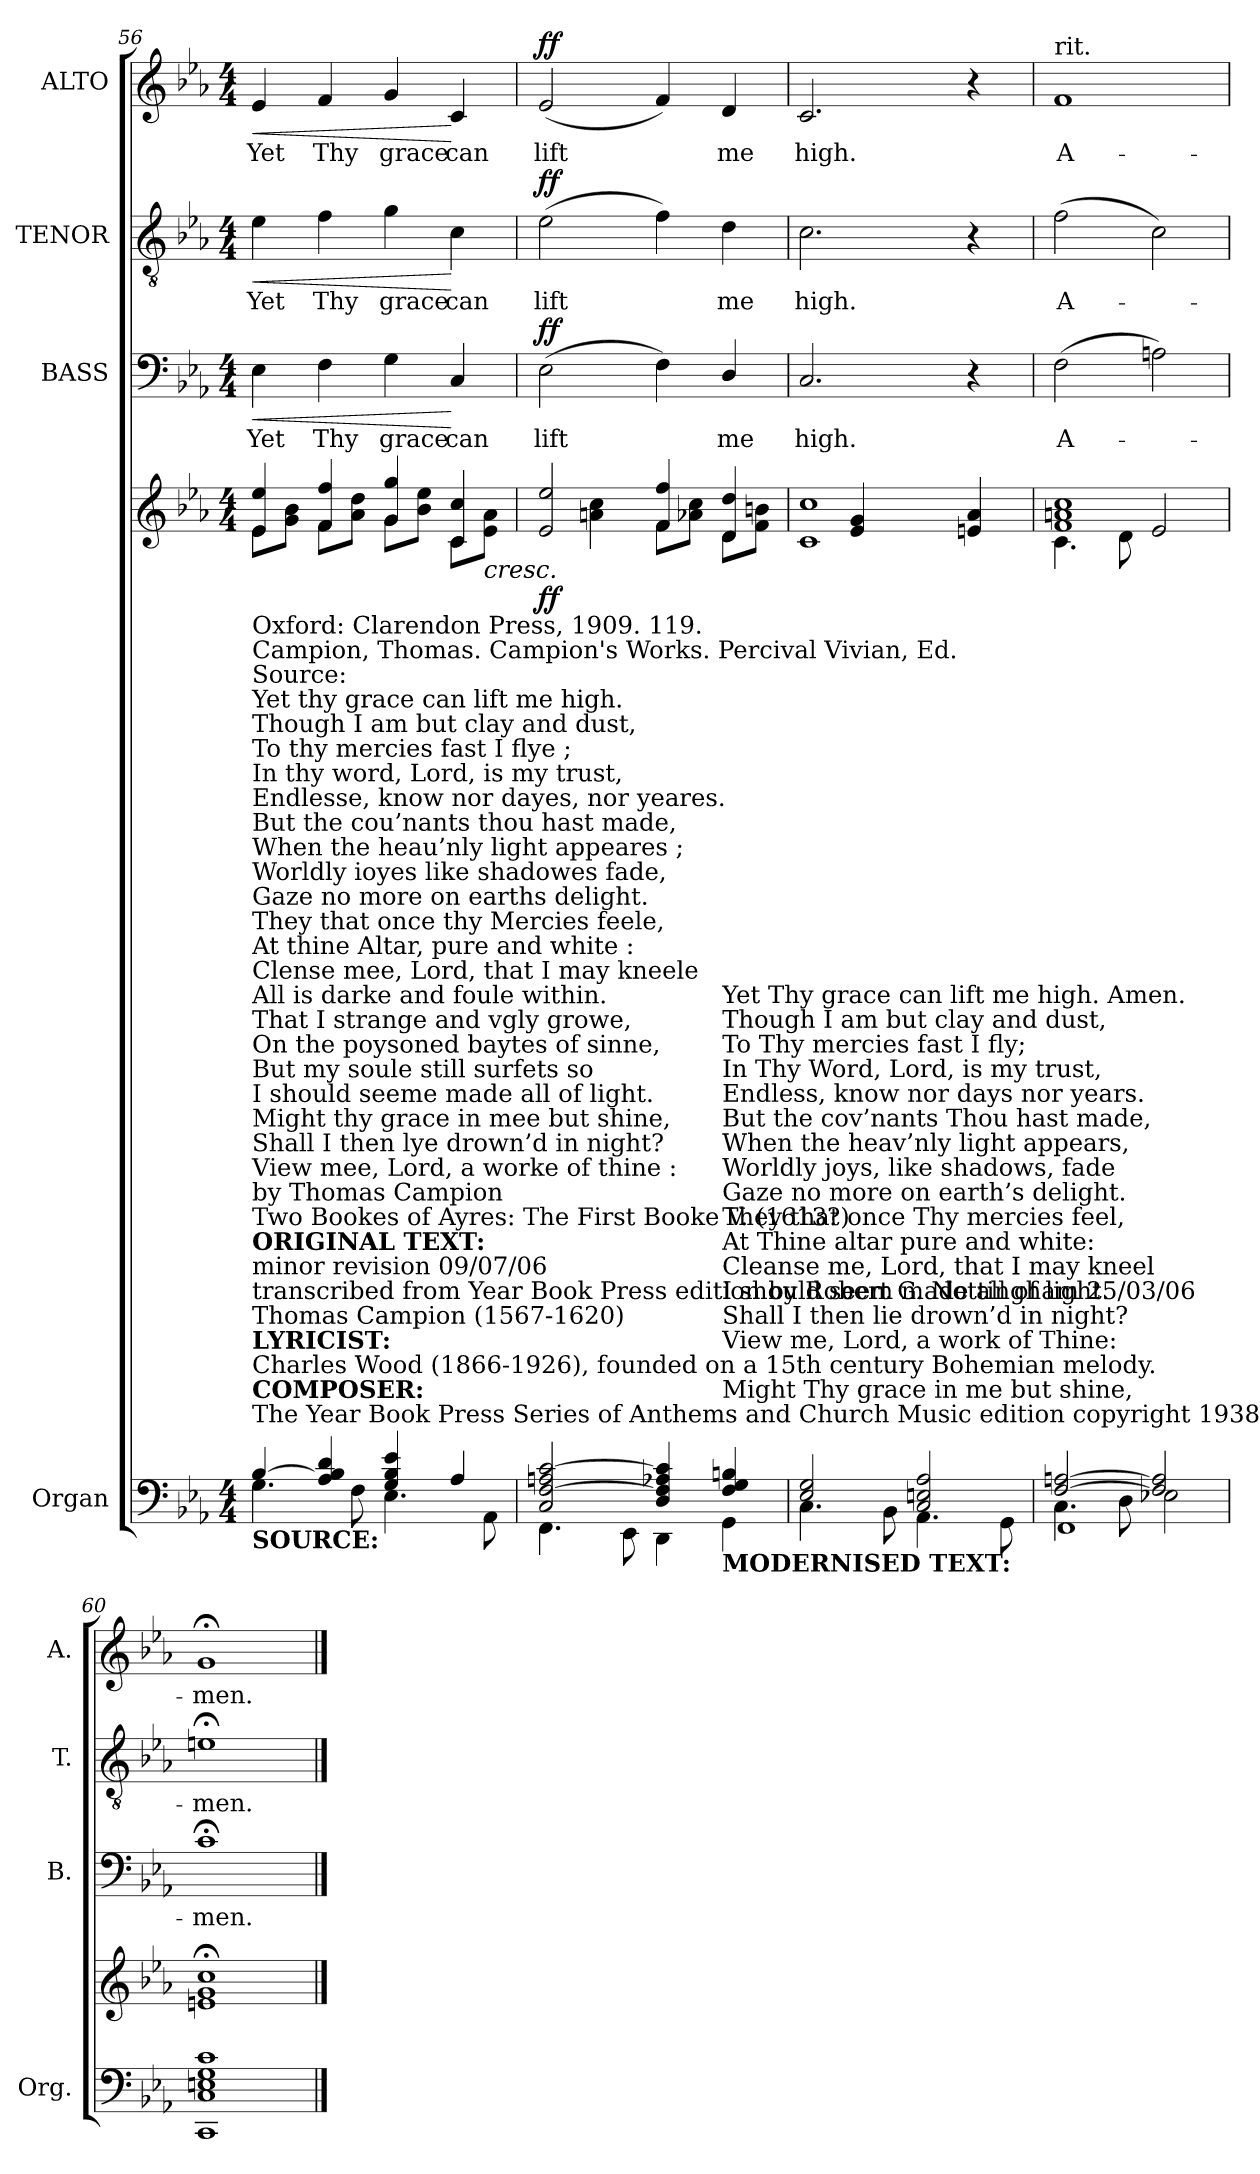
**kern	**kern	**dynam	**kern	**text	**dynam	**kern	**text	**dynam	**kern	**text	**dynam
*part4	*part4	*part4	*part3	*part3	*part3	*part2	*part2	*part2	*part1	*part1	*part1
*staff5	*staff4	*staff4/5	*staff3	*staff3	*staff3	*staff2	*staff2	*staff2	*staff1	*staff1	*staff1
*I"Organ	*	*	*I"BASS	*	*	*I"TENOR	*	*	*I"ALTO	*	*
*I'Org.	*	*	*I'B.	*	*	*I'T.	*	*	*I'A.	*	*
!!LO:PB:g=z
*clefF4	*clefG2	*	*clefF4	*	*	*clefGv2	*	*	*clefG2	*	*
*	*	*	*	*	*	*ITrd7c12	*	*	*	*	*
*k[b-e-a-]	*k[b-e-a-]	*	*k[b-e-a-]	*	*	*k[b-e-a-]	*	*	*k[b-e-a-]	*	*
*E-:	*E-:	*	*E-:	*	*	*E-:	*	*	*E-:	*	*
*M4/4	*M4/4	*	*M4/4	*	*	*M4/4	*	*	*M4/4	*	*
=56	=56	=56	=56	=56	=56	=56	=56	=56	=56	=56	=56
*^	*^	*	*	*	*	*	*	*	*	*	*
!	!	!	!	!	!	!LO:LY:b:color=#000000	!LO:HP:b	!	!	!	!	!	!
!	!	!	!	!	!	!	!	!	!LO:LY:b:color=#000000	!LO:HP:b	!	!	!
!LO:TX:b:B:t=SOURCE&colon;	!	!	!	!	!	!	!	!	!	!	!	!	!
!LO:TX:t=The Year Book Press Series of Anthems and Church Music edition copyright 1938	!	!	!	!	!	!	!	!	!	!	!	!	!
!LO:TX:B:t=COMPOSER&colon;	!	!	!	!	!	!	!	!	!	!	!	!	!
!LO:TX:t=Charles Wood  (1866-1926), founded on a 15th century Bohemian melody.	!	!	!	!	!	!	!	!	!	!	!	!	!
!LO:TX:B:t=LYRICIST&colon;	!	!	!	!	!	!	!	!	!	!	!	!	!
!LO:TX:t=Thomas Campion (1567-1620)	!	!	!	!	!	!	!	!	!	!	!	!	!
!LO:TX:t=transcribed from Year Book Press edition by Robert G. Nottingham 25/03/06	!	!	!	!	!	!	!	!	!	!	!	!	!
!LO:TX:t=minor revision 09/07/06	!	!	!	!	!	!	!	!	!	!	!	!	!
!LO:TX:B:t=ORIGINAL TEXT&colon;	!	!	!	!	!	!	!	!	!	!	!	!	!
!LO:TX:t=Two Bookes of Ayres&colon; The First Booke V. (1613?)	!	!	!	!	!	!	!	!	!	!	!	!	!
!LO:TX:t=by Thomas Campion	!	!	!	!	!	!	!	!	!	!	!	!	!
!LO:TX:t=View mee, Lord, a worke of thine &colon;	!	!	!	!	!	!	!	!	!	!	!	!	!
!LO:TX:t=Shall I then lye drown’d in night?	!	!	!	!	!	!	!	!	!	!	!	!	!
!LO:TX:t=Might thy grace in mee but shine,	!	!	!	!	!	!	!	!	!	!	!	!	!
!LO:TX:t=I should seeme made all of light.	!	!	!	!	!	!	!	!	!	!	!	!	!
!LO:TX:t=But my soule still surfets so	!	!	!	!	!	!	!	!	!	!	!	!	!
!LO:TX:t=On the poysoned baytes of sinne,	!	!	!	!	!	!	!	!	!	!	!	!	!
!LO:TX:t=That I strange and vgly growe,	!	!	!	!	!	!	!	!	!	!	!	!	!
!LO:TX:t=All is darke and foule within.	!	!	!	!	!	!	!	!	!	!	!	!	!
!LO:TX:t=Clense mee, Lord, that I may kneele	!	!	!	!	!	!	!	!	!	!	!	!	!
!LO:TX:t=At thine Altar, pure and white &colon;	!	!	!	!	!	!	!	!	!	!	!	!	!
!LO:TX:t=They that once thy Mercies feele,	!	!	!	!	!	!	!	!	!	!	!	!	!
!LO:TX:t=Gaze no more on earths delight.	!	!	!	!	!	!	!	!	!	!	!	!	!
!LO:TX:t=Worldly ioyes like shadowes fade,	!	!	!	!	!	!	!	!	!	!	!	!	!
!LO:TX:t=When the heau’nly light appeares ;	!	!	!	!	!	!	!	!	!	!	!	!	!
!LO:TX:t=But the cou’nants thou hast made,	!	!	!	!	!	!	!	!	!	!	!	!	!
!LO:TX:t=Endlesse, know nor dayes, nor yeares.	!	!	!	!	!	!	!	!	!	!	!	!	!
!LO:TX:t=In thy word, Lord, is my trust,	!	!	!	!	!	!	!	!	!	!	!	!	!
!LO:TX:t=To thy mercies fast I flye ;	!	!	!	!	!	!	!	!	!	!	!	!	!
!LO:TX:t=Though I am but clay and dust,	!	!	!	!	!	!	!	!	!	!	!	!	!
!LO:TX:t=Yet thy grace can lift me high.	!	!	!	!	!	!	!	!	!	!	!	!	!
!LO:TX:t=Source&colon;	!	!	!	!	!	!	!	!	!	!	!	!	!
!LO:TX:t=Campion, Thomas. Campion's Works. Percival Vivian, Ed.	!	!	!	!	!	!	!	!	!	!	!	!	!
!LO:TX:t=Oxford&colon; Clarendon Press, 1909. 119.	!	!	!	!	!	!	!	!	!	!	!	!	!
!	!	!	!	!	!	!	!	!	!	!	!	!LO:LY:b:color=#000000	!LO:HP:b
[4B-i/	4.Gi\	4e-i/ 4ee-i	8e-i\L	.	4E-i\	Yet	<	4E-i\	Yet	<	4e-i/	Yet	<
.	.	.	8gi\ 8b-iJ	.	.	.	.	.	.	.	.	.	.
!	!	!	!	!	!	!LO:LY:b:color=#000000	!	!	!	!	!	!	!
!	!	!	!	!	!	!	!	!	!LO:LY:b:color=#000000	!	!	!	!
!	!	!	!	!	!	!	!	!	!	!	!	!LO:LY:b:color=#000000	!
4A-i/ 4B-i] 4di	.	4fi/ 4ffi	8fi\L	[	4Fi\	Thy	.	4Fi\	Thy	.	4fi/	Thy	.
.	8Fi\	.	8a-i\ 8ddiJ	.	.	.	.	.	.	.	.	.	.
!	!	!	!	!	!	!LO:LY:b:color=#000000	!	!	!	!	!	!	!
!	!	!	!	!	!	!	!	!	!LO:LY:b:color=#000000	!	!	!	!
!	!	!	!	!	!	!	!	!	!	!	!	!LO:LY:b:color=#000000	!
4Gi/ 4B-i 4e-i	4.E-i\	4gi/ 4ggi	8gi\L	.	4Gi\	grace	.	4Gi\	grace	.	4gi/	grace	.
.	.	.	8b-i\ 8ee-iJ	.	.	.	.	.	.	.	.	.	.
!	!	!	!	!	!	!LO:LY:b:color=#000000	!	!	!	!	!	!	!
!	!	!	!	!	!	!	!	!	!LO:LY:b:color=#000000	!	!	!	!
!	!	!	!	!	!	!	!	!	!	!	!	!LO:LY:b:color=#000000	!
4A-i/	.	4ci/ 4cci	8ci\L	.	4Ci/	can	[	4Ci\	can	[	4ci/	can	[
!	!	!	!	!LO:HP:b	!	!	!	!	!	!	!	!	!
.	8AA-i\	.	8e-i\ 8a-iJ	<	.	.	.	.	.	.	.	.	.
=57	=57	=57	=57	=57	=57	=57	=57	=57	=57	=57	=57	=57	=57
!	!	!	!	!	!	!LO:LY:b:color=#000000	!	!	!	!	!	!	!
!	!	!	!	!	!	!	!	!	!LO:LY:b:color=#000000	!	!	!	!
!	!	!	!	!	!	!	!	!	!	!	!	!LO:LY:b:color=#000000	!
2Ci/ [2Fi 2Ani [2ci	4.FFi\	2e-i/ 2ee-i	4ryy	ff	(2E-i\	lift	ff	(2E-i\	lift	ff	(2e-i/	lift	ff
.	.	.	4ani\ 4cci	.	.	.	.	.	.	.	.	.	.
.	8EE-i\	.	.	.	.	.	.	.	.	.	.	.	.
4Di/ 4Fi] 4A-Xi 4ci]	4DDi\	4fi/ 4ffi	8fi\L	.	4Fi\)	.	.	4Fi\)	.	.	4fi/)	.	.
.	.	.	8a-Xi\ 8cciJ	.	.	.	.	.	.	.	.	.	.
!	!	!	!	!	!	!LO:LY:b:color=#000000	!	!	!	!	!	!	!
!	!	!	!	!	!	!	!	!	!LO:LY:b:color=#000000	!	!	!	!
!LO:TX:b:B:t=MODERNISED TEXT&colon;	!	!	!	!	!	!	!	!	!	!	!	!	!
!LO:TX:t=View me, Lord, a work of Thine&colon;	!	!	!	!	!	!	!	!	!	!	!	!	!
!LO:TX:t=Shall I then lie drown’d in night?	!	!	!	!	!	!	!	!	!	!	!	!	!
!LO:TX:t=Might Thy grace in me but shine,	!	!	!	!	!	!	!	!	!	!	!	!	!
!LO:TX:t=I should seem made all of light.	!	!	!	!	!	!	!	!	!	!	!	!	!
!LO:TX:t=Cleanse me, Lord, that I may kneel	!	!	!	!	!	!	!	!	!	!	!	!	!
!LO:TX:t=At Thine altar pure and white&colon;	!	!	!	!	!	!	!	!	!	!	!	!	!
!LO:TX:t=They that once Thy mercies feel,	!	!	!	!	!	!	!	!	!	!	!	!	!
!LO:TX:t=Gaze no more on earth’s delight.	!	!	!	!	!	!	!	!	!	!	!	!	!
!LO:TX:t=Worldly joys, like shadows, fade	!	!	!	!	!	!	!	!	!	!	!	!	!
!LO:TX:t=When the heav’nly light appears,	!	!	!	!	!	!	!	!	!	!	!	!	!
!LO:TX:t=But the cov’nants Thou hast made,	!	!	!	!	!	!	!	!	!	!	!	!	!
!LO:TX:t=Endless, know nor days nor years.	!	!	!	!	!	!	!	!	!	!	!	!	!
!LO:TX:t=In Thy Word, Lord, is my trust,	!	!	!	!	!	!	!	!	!	!	!	!	!
!LO:TX:t=To Thy mercies fast I fly;	!	!	!	!	!	!	!	!	!	!	!	!	!
!LO:TX:t=Though I am but clay and dust,	!	!	!	!	!	!	!	!	!	!	!	!	!
!LO:TX:t=Yet Thy grace can lift me high. Amen.	!	!	!	!	!	!	!	!	!	!	!	!	!
!	!	!	!	!	!	!	!	!	!	!	!	!LO:LY:b:color=#000000	!
4Fi/ 4Gi 4Bni	4GGi\	4di/ 4ddi	8di\L	.	4Di/	me	.	4Di\	me	.	4di/	me	.
.	.	.	8fi\ 8bniJ	.	.	.	.	.	.	.	.	.	.
=58	=58	=58	=58	=58	=58	=58	=58	=58	=58	=58	=58	=58	=58
!	!	!	!	!	!	!LO:LY:b:color=#000000	!	!	!	!	!	!	!
!	!	!	!	!	!	!	!	!	!LO:LY:b:color=#000000	!	!	!	!
!	!	!	!	!	!	!	!	!	!	!	!	!LO:LY:b:color=#000000	!
2E-i/ 2Gi	4.Ci\	1ci 1cci	4ryy	.	2.Ci/	high.	.	2.Ci\	high.	.	2.ci/	high.	.
.	.	.	4e-i/ 4gi	.	.	.	.	.	.	.	.	.	.
.	8BB-i\	.	.	.	.	.	.	.	.	.	.	.	.
2Ci/ 2Eni 2A-i	4.AA-i\	.	4ryy	.	.	.	.	.	.	.	.	.	.
.	.	.	4eni/ 4a-i	.	4r	.	.	4r	.	.	4r	.	.
.	8GGi\	.	.	.	.	.	.	.	.	.	.	.	.
=59	=59	=59	=59	=59	=59	=59	=59	=59	=59	=59	=59	=59	=59
*	*^	*	*	*	*	*	*	*	*	*	*	*	*
!	!	!	!	!	!	!	!LO:LY:b:color=#000000	!	!	!	!	!	!	!
!	!	!	!	!	!	!	!	!	!	!LO:LY:b:color=#000000	!	!	!	!
!	!	!	!	!	!	!	!	!	!	!	!	!LO:TX:t=rit.	!	!
!	!	!	!	!	!	!	!	!	!	!	!	!	!LO:LY:b:color=#000000	!
[2Fi/ [2Ani	4.Ci\	1FFi	1fi 1ani 1cci	4.ci\	.	(2Fi\	A-	.	(2Fi\	A-	.	1fi	A-	.
.	8Di\	.	.	8di\	.	.	.	.	.	.	.	.	.	.
2Fi/] 2Ai]	2E-Xi\	.	.	2e-i/	.	2Ani\)	.	.	2Ci\)	.	.	.	.	.
*	*v	*v	*	*	*	*	*	*	*	*	*	*	*	*
*	*	*v	*v	*	*	*	*	*	*	*	*	*	*
=60	=60	=60	=60	=60	=60	=60	=60	=60	=60	=60	=60	=60
*	*	*^	*	*	*	*	*	*	*	*	*	*
!	!	!	!	!	!	!LO:LY:b:color=#000000	!	!	!	!	!	!	!
*	*	*v	*v	*	*	*	*	*	*	*	*	*	*
*	*	*^	*	*	*	*	*	*	*	*	*	*
!	!	!	!	!	!	!	!	!	!LO:LY:b:color=#000000	!	!	!	!
*	*	*v	*v	*	*	*	*	*	*	*	*	*	*
*	*	*^	*	*	*	*	*	*	*	*	*	*
!	!	!	!	!	!	!	!	!	!	!	!	!LO:LY:b:color=#000000	!
*	*	*v	*v	*	*	*	*	*	*	*	*	*	*
1Eni 1Gi 1ci	1CCi 1Ci	1eni; 1gi; 1cci;	.	1c;i	-men.	.	1En;i	-men.	.	1g;i	-men.	.
*v	*v	*	*	*	*	*	*	*	*	*	*	*
==	==	==	==	==	==	==	==	==	==	==	==
*-	*-	*-	*-	*-	*-	*-	*-	*-	*-	*-	*-
